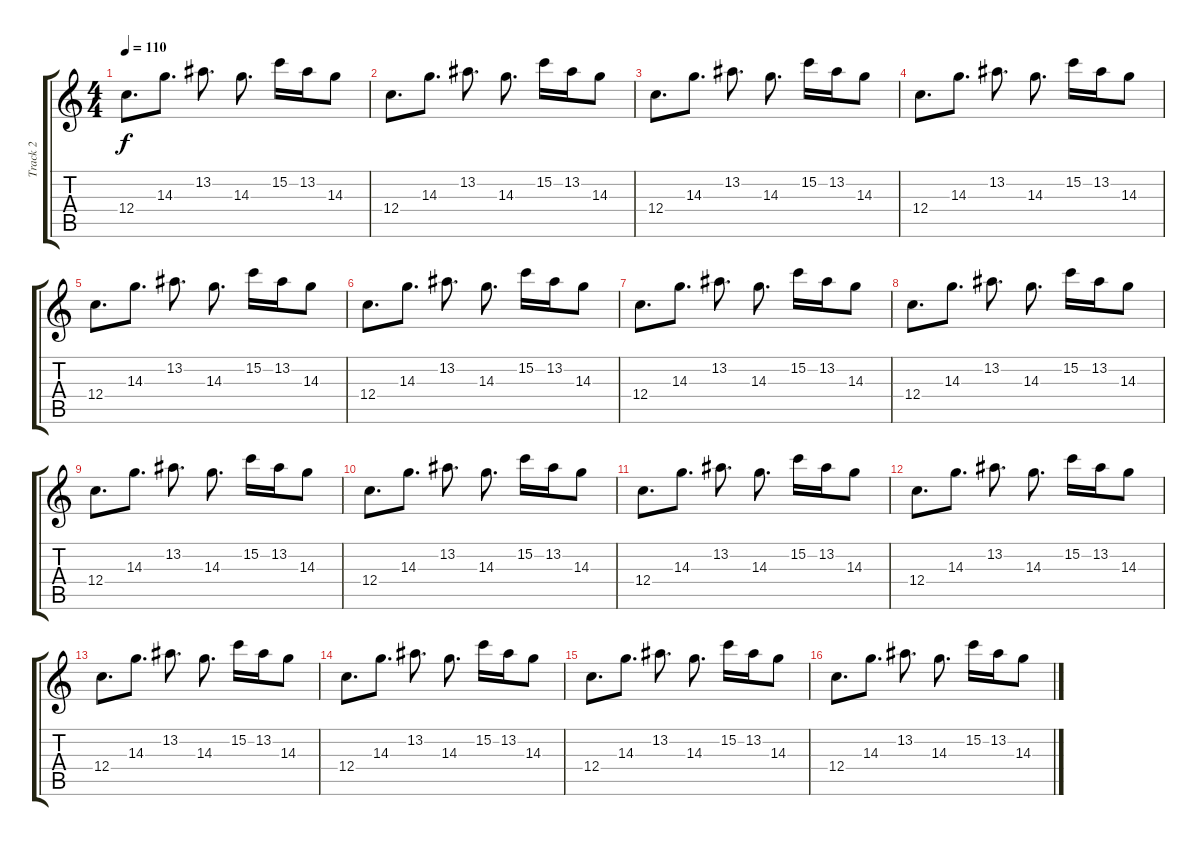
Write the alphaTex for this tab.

\track ("Track 2" "Track 2") {instrument distortionguitar}
\staff {score tabs}
\tuning (D4 A3 F3 C3 G2 C2) {hide}
\ts (4 4)
\tempo 110
\clef g2
\ks c
12.4.8{d dy f} 14.3.8{d} 13.2.8{d} 14.3.8{d} 15.2.16 13.2.16 14.3.8 |
12.4.8{d} 14.3.8{d} 13.2.8{d} 14.3.8{d} 15.2.16 13.2.16 14.3.8 |
12.4.8{d} 14.3.8{d} 13.2.8{d} 14.3.8{d} 15.2.16 13.2.16 14.3.8 |
12.4.8{d} 14.3.8{d} 13.2.8{d} 14.3.8{d} 15.2.16 13.2.16 14.3.8 |
12.4.8{d} 14.3.8{d} 13.2.8{d} 14.3.8{d} 15.2.16 13.2.16 14.3.8 |
12.4.8{d} 14.3.8{d} 13.2.8{d} 14.3.8{d} 15.2.16 13.2.16 14.3.8 |
12.4.8{d} 14.3.8{d} 13.2.8{d} 14.3.8{d} 15.2.16 13.2.16 14.3.8 |
12.4.8{d} 14.3.8{d} 13.2.8{d} 14.3.8{d} 15.2.16 13.2.16 14.3.8 |
12.4.8{d} 14.3.8{d} 13.2.8{d} 14.3.8{d} 15.2.16 13.2.16 14.3.8 |
12.4.8{d} 14.3.8{d} 13.2.8{d} 14.3.8{d} 15.2.16 13.2.16 14.3.8 |
12.4.8{d} 14.3.8{d} 13.2.8{d} 14.3.8{d} 15.2.16 13.2.16 14.3.8 |
12.4.8{d} 14.3.8{d} 13.2.8{d} 14.3.8{d} 15.2.16 13.2.16 14.3.8 |
12.4.8{d} 14.3.8{d} 13.2.8{d} 14.3.8{d} 15.2.16 13.2.16 14.3.8 |
12.4.8{d} 14.3.8{d} 13.2.8{d} 14.3.8{d} 15.2.16 13.2.16 14.3.8 |
12.4.8{d} 14.3.8{d} 13.2.8{d} 14.3.8{d} 15.2.16 13.2.16 14.3.8 |
12.4.8{d} 14.3.8{d} 13.2.8{d} 14.3.8{d} 15.2.16 13.2.16 14.3.8
